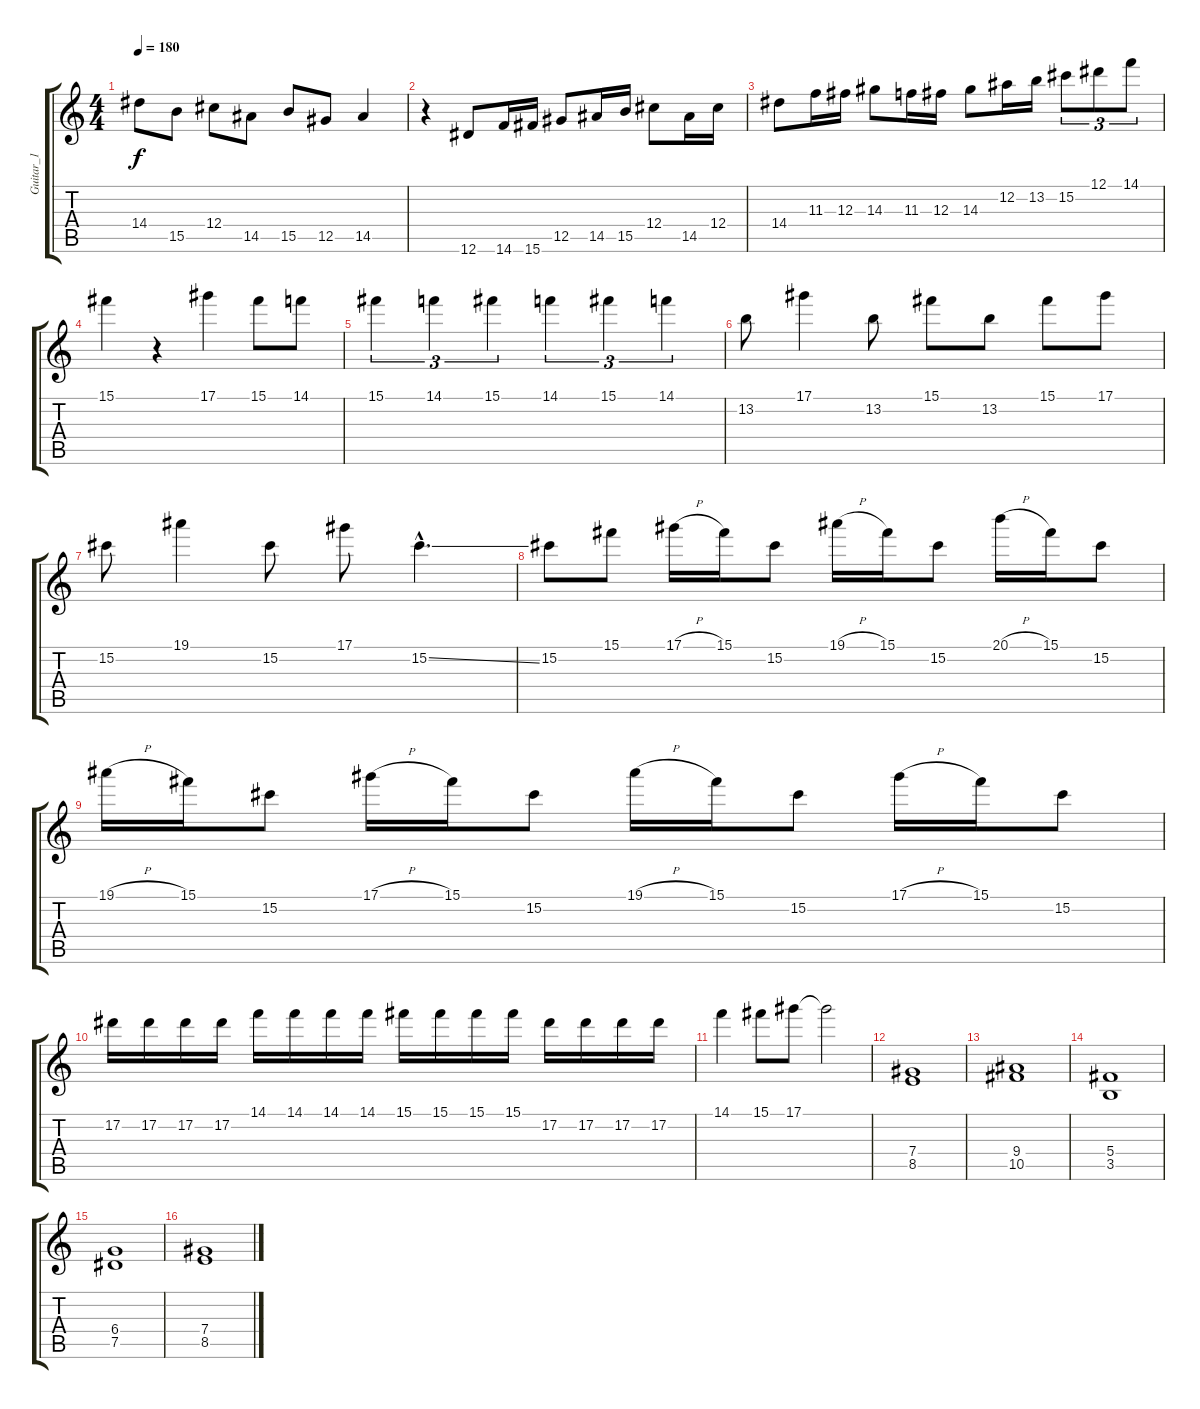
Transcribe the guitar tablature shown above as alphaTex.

\track ("Guitar_1" "Guitar_1") {instrument distortionguitar}
\staff {score tabs}
\tuning (Eb4 Bb3 Gb3 Db3 Ab2 Eb2) {hide}
\ts (4 4)
\tempo 180
\clef g2
\ks c
14.4.8{dy f} 15.5.8 12.4.8 14.5.8 15.5.8 12.5.8 14.5.4 |
r.4 12.6.8 14.6.16 15.6.16 12.5.8 14.5.16 15.5.16 12.4.8 14.5.16 12.4.16 |
14.4.8 11.3.16 12.3.16 14.3.8 11.3.16 12.3.16 14.3.8 12.2.16 13.2.16 15.2.8{tu (3 2)} 12.1.8{tu (3 2)} 14.1.8{tu (3 2)} |
15.1.4 r.4 17.1.4 15.1.8 14.1.8 |
15.1.4{tu (3 2)} 14.1.4{tu (3 2)} 15.1.4{tu (3 2)} 14.1.4{tu (3 2)} 15.1.4{tu (3 2)} 14.1.4{tu (3 2)} |
13.2.8 17.1.4 13.2.8 15.1.8 13.2.8 15.1.8 17.1.8 |
15.2.8 19.1.4 15.2.8 17.1.8 15.2{ss hac}.4{d} |
15.2.8 15.1.8 17.1{h}.16 15.1.16 15.2.8 19.1{h}.16 15.1.16 15.2.8 20.1{h}.16 15.1.16 15.2.8 |
19.1{h}.16 15.1.16 15.2.8 17.1{h}.16 15.1.16 15.2.8 19.1{h}.16 15.1.16 15.2.8 17.1{h}.16 15.1.16 15.2.8 |
17.2.16 17.2.16 17.2.16 17.2.16 14.1.16 14.1.16 14.1.16 14.1.16 15.1.16 15.1.16 15.1.16 15.1.16 17.2.16 17.2.16 17.2.16 17.2.16 |
14.1.4 15.1.8 17.1.8 17.1{t}.2 |
(7.4 8.5).1 |
(9.4 10.5).1 |
(5.4 3.5).1 |
(6.4 7.5).1 |
(7.4 8.5).1
